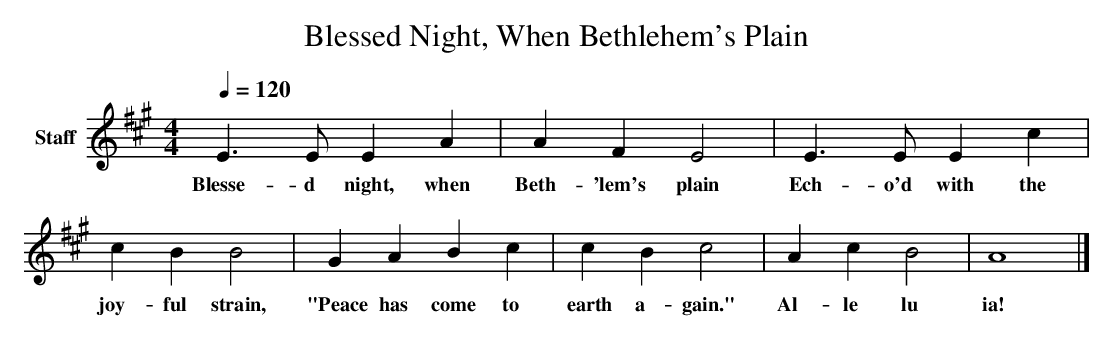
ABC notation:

X:1
T: Blessed Night, When Bethlehem's Plain
L: 1/4
M: 4/4
Q: 1/4=120
V: P1 name="Staff"
K: A
[V: P1]  E3/ E/ E A | A F E2 | E3/ E/ E c | c B B2 | G A B c | c B c2 | A c B2 | A4|]
w: Blesse- d night, when Beth- 'lem's plain Ech- o'd with the joy- ful strain, "Peace has come to earth a- gain." Al- le lu ia!
